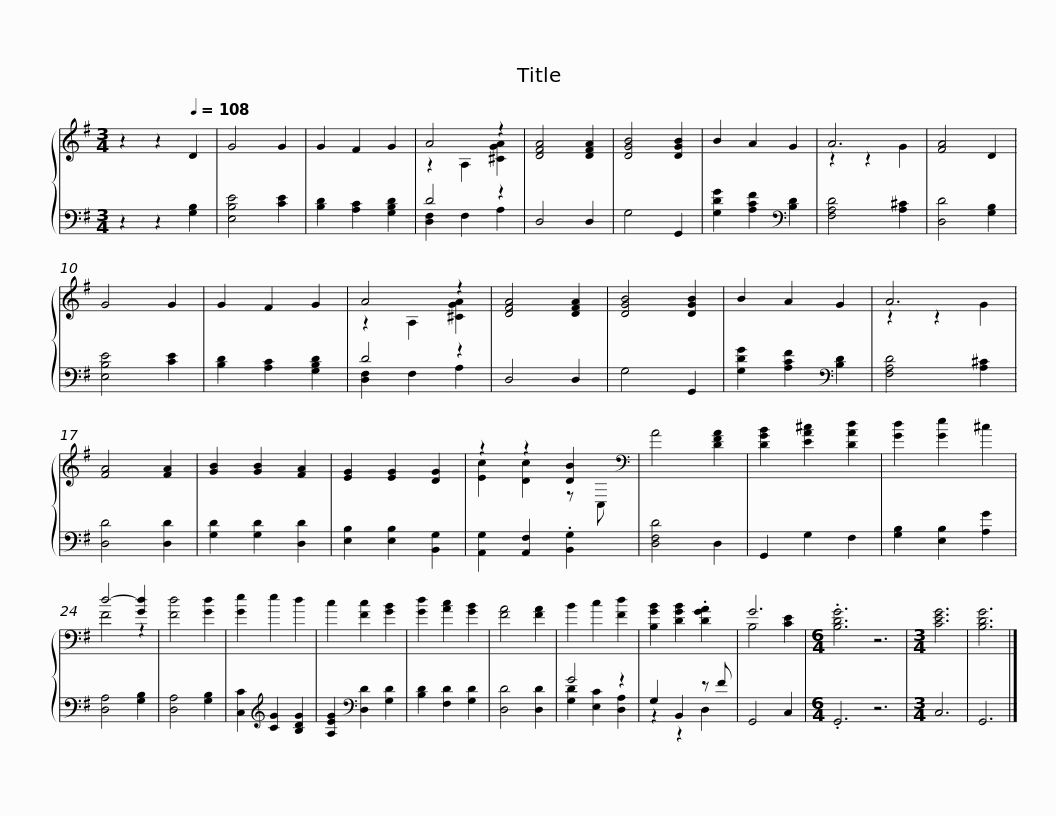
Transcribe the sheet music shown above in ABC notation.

X:1
%%score { ( 1 3 ) | ( 2 4 ) }
L:1/8
M:3/4
I:linebreak $
K:G
V:1 treble
V:3 treble
V:2 bass
V:4 bass
V:1
 z2 z2[Q:1/4=108] D2 | G4 G2 | G2 F2 G2 | A4 z2 | [DFA]4 [DFA]2 | %5
 [DGB]4 [DGB]2 | B2 A2 G2 | A6 | [FA]4 D2 | G4 G2 | %10
 G2 F2 G2 |$ A4 z2 | [DFA]4 [DFA]2 | [DGB]4 [DGB]2 | B2 A2 G2 | %15
 A6 | [FA]4 [FA]2 | [GB]2 [GB]2 [FA]2 | [EG]2 [EG]2 [DG]2 | z2 z2 [DB]2[K:bass] | %20
 A4 [DFA]2 |$ [DGB]2 [EA^c]2 [DAd]2 | [Gd]2 [Ge]2 ^c2 | d4- [Gd]2 | [Fd]4 [Gd]2 | %25
 [Ge]2 e2 d2 | c2 [Fc]2 [GB]2 | [Gd]2 [Ac]2 [GB]2 | [FA]4 [FA]2 | B2 c2 [Fd]2 | %30
 [B,GB]2 [DGB]2 .[DGA]2 |$ G6 |[M:6/4] .[B,DG]6 z6 |[M:3/4] [CEG]6 | [B,DG]6 |] %35
V:2
 z2 z2 [G,B,]2 | [E,B,E]4 [CE]2 | [B,D]2 [A,C]2 [G,B,D]2 | D4 z2 | D,4 D,2 | %5
 G,4 G,,2 | [G,DG]2 [A,CF]2[K:bass] [B,D]2 | [F,A,D]4 [A,^C]2 | [D,D]4 [G,B,]2 | [E,B,E]4 [CE]2 | %10
 [B,D]2 [A,C]2 [G,B,D]2 |$ D4 z2 | D,4 D,2 | G,4 G,,2 | [G,DG]2 [A,CF]2[K:bass] [B,D]2 | %15
 [F,A,D]4 [A,^C]2 | [D,D]4 [D,D]2 | [G,D]2 [G,D]2 [D,D]2 | [E,B,]2 [E,B,]2 [B,,G,]2 | [A,,G,]2 [A,,F,]2 .[B,,G,]2 | %20
 [D,F,D]4 D,2 |$ G,,2 G,2 F,2 | [G,B,]2 [E,B,]2 [A,G]2 | [D,A,]4 [G,B,]2 | [D,A,]4 [G,B,]2 | %25
 [C,C]2[K:treble] [CG]2 [B,DG]2 | [A,EG]2[K:bass] [D,D]2 [G,D]2 | [B,D]2 [F,D]2 [G,D]2 | [D,D]4 [D,D]2 | G4 z2 | %30
 G,2 B,,2 z F |$ G,,4 C,2 |[M:6/4] .G,,6 z6 |[M:3/4] C,6 | G,,6 |] %35
V:3
 x6 | x6 | x6 | z2 A,2 [^CGA]2 | x6 | %5
 x6 | x6 | z2 z2 G2 | x6 | x6 | %10
 x6 |$ z2 A,2 [^CGA]2 | x6 | x6 | x6 | %15
 z2 z2 G2 | x6 | x6 | x6 | [Ec]2 [Dc]2 z[K:bass] C, | %20
 x6 |$ x6 | x6 | F4 z2 | x6 | %25
 x6 | x6 | x6 | x6 | x6 | %30
 x6 |$ B,4 [CE]2 |[M:6/4] x12 |[M:3/4] x6 | x6 |] %35
V:4
 x6 | x6 | x6 | [D,F,]2 F,2 A,2 | x6 | %5
 x6 | x4[K:bass] x2 | x6 | x6 | x6 | %10
 x6 |$ [D,F,]2 F,2 A,2 | x6 | x6 | x4[K:bass] x2 | %15
 x6 | x6 | x6 | x6 | x6 | %20
 x6 |$ x6 | x6 | x6 | x6 | %25
 x2[K:treble] x4 | x2[K:bass] x4 | x6 | x6 | [G,D]2 [E,C]2 [D,A,]2 | %30
 z2 z2 D,2 |$ x6 |[M:6/4] x12 |[M:3/4] x6 | x6 |] %35
